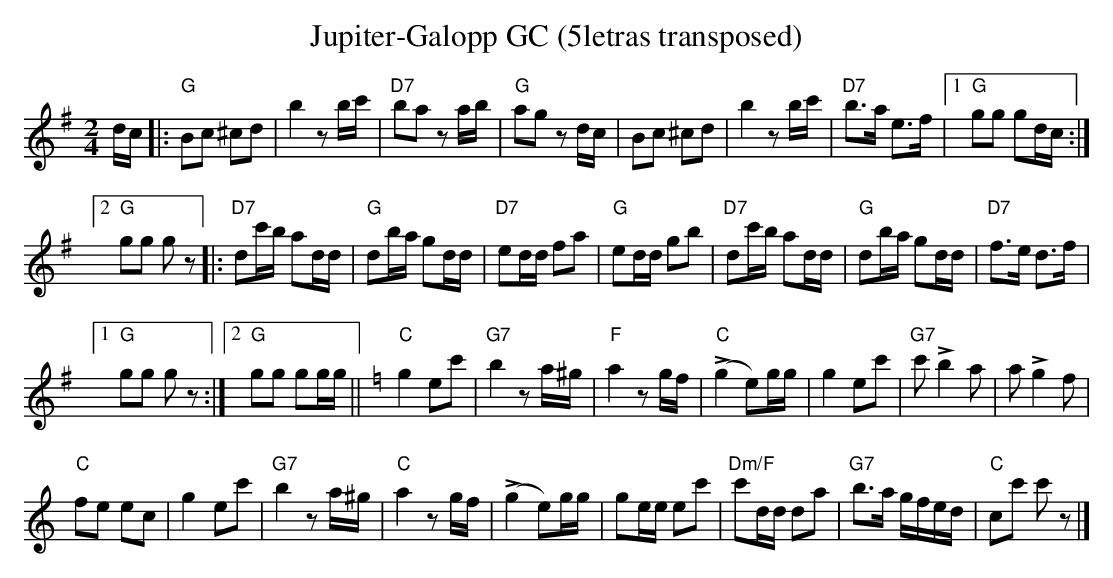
X:1
T:Jupiter-Galopp GC (5letras transposed)
M:2/4
L:1/16
K:G transpose=3 %%MIDI gchordon
dc |: "G"B2c2 ^c2d2 | b4z2bc' | "D7"b2a2 z2ab | "G"a2g2 z2dc | B2c2 ^c2d2 | b4z2bc' | "D7"b3a e3f |1 "G"g2g2 g2dc :|2
"G"g2g2 g2z2 |: "D7"d2c'b a2dd | "G"d2ba g2dd | "D7"e2dd f2a2 | "G"e2dd g2b2 | "D7"d2c'b a2dd | "G"d2ba g2dd | "D7"f3e d3f |1
"G"g2g2 g2z2 :|2 "G"g2g2 g2gg || [K:C] "C"g4 e2c'2 | "G7"b4z2a^g | "F"a4z2 gf | "C"(!>!g4 e2)gg | g4 e2c'2 | "G7"c'2!>!b4a2 | a2!>!g4f2 |
"C"f2e2 e2c2 | g4 e2c'2 | "G7"b4z2a^g | "C"a4z2gf | (!>!g4 e2)gg | g2ee e2c'2 | "Dm/F"c'2dd d2a2 | "G7"b3a gfed | "C"c2c'2 c'2z2 |]
